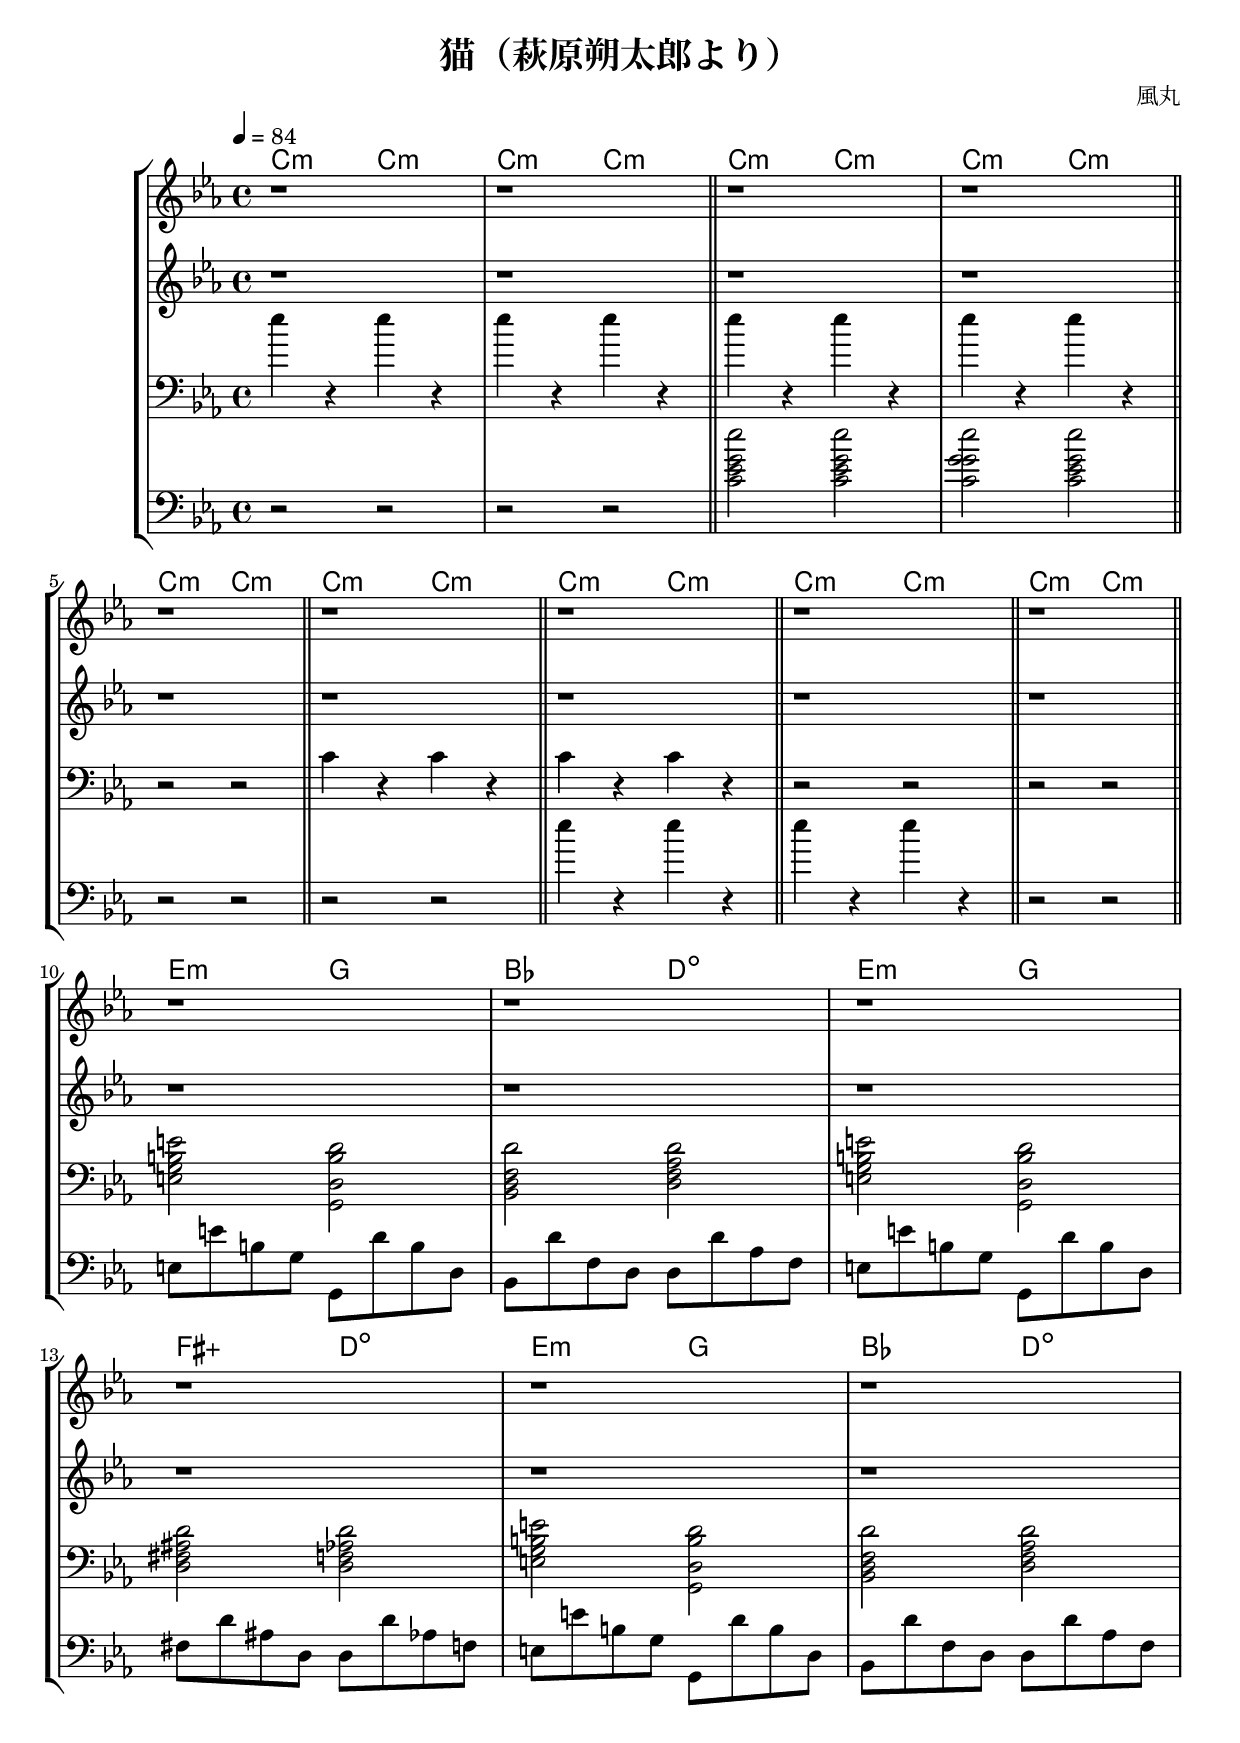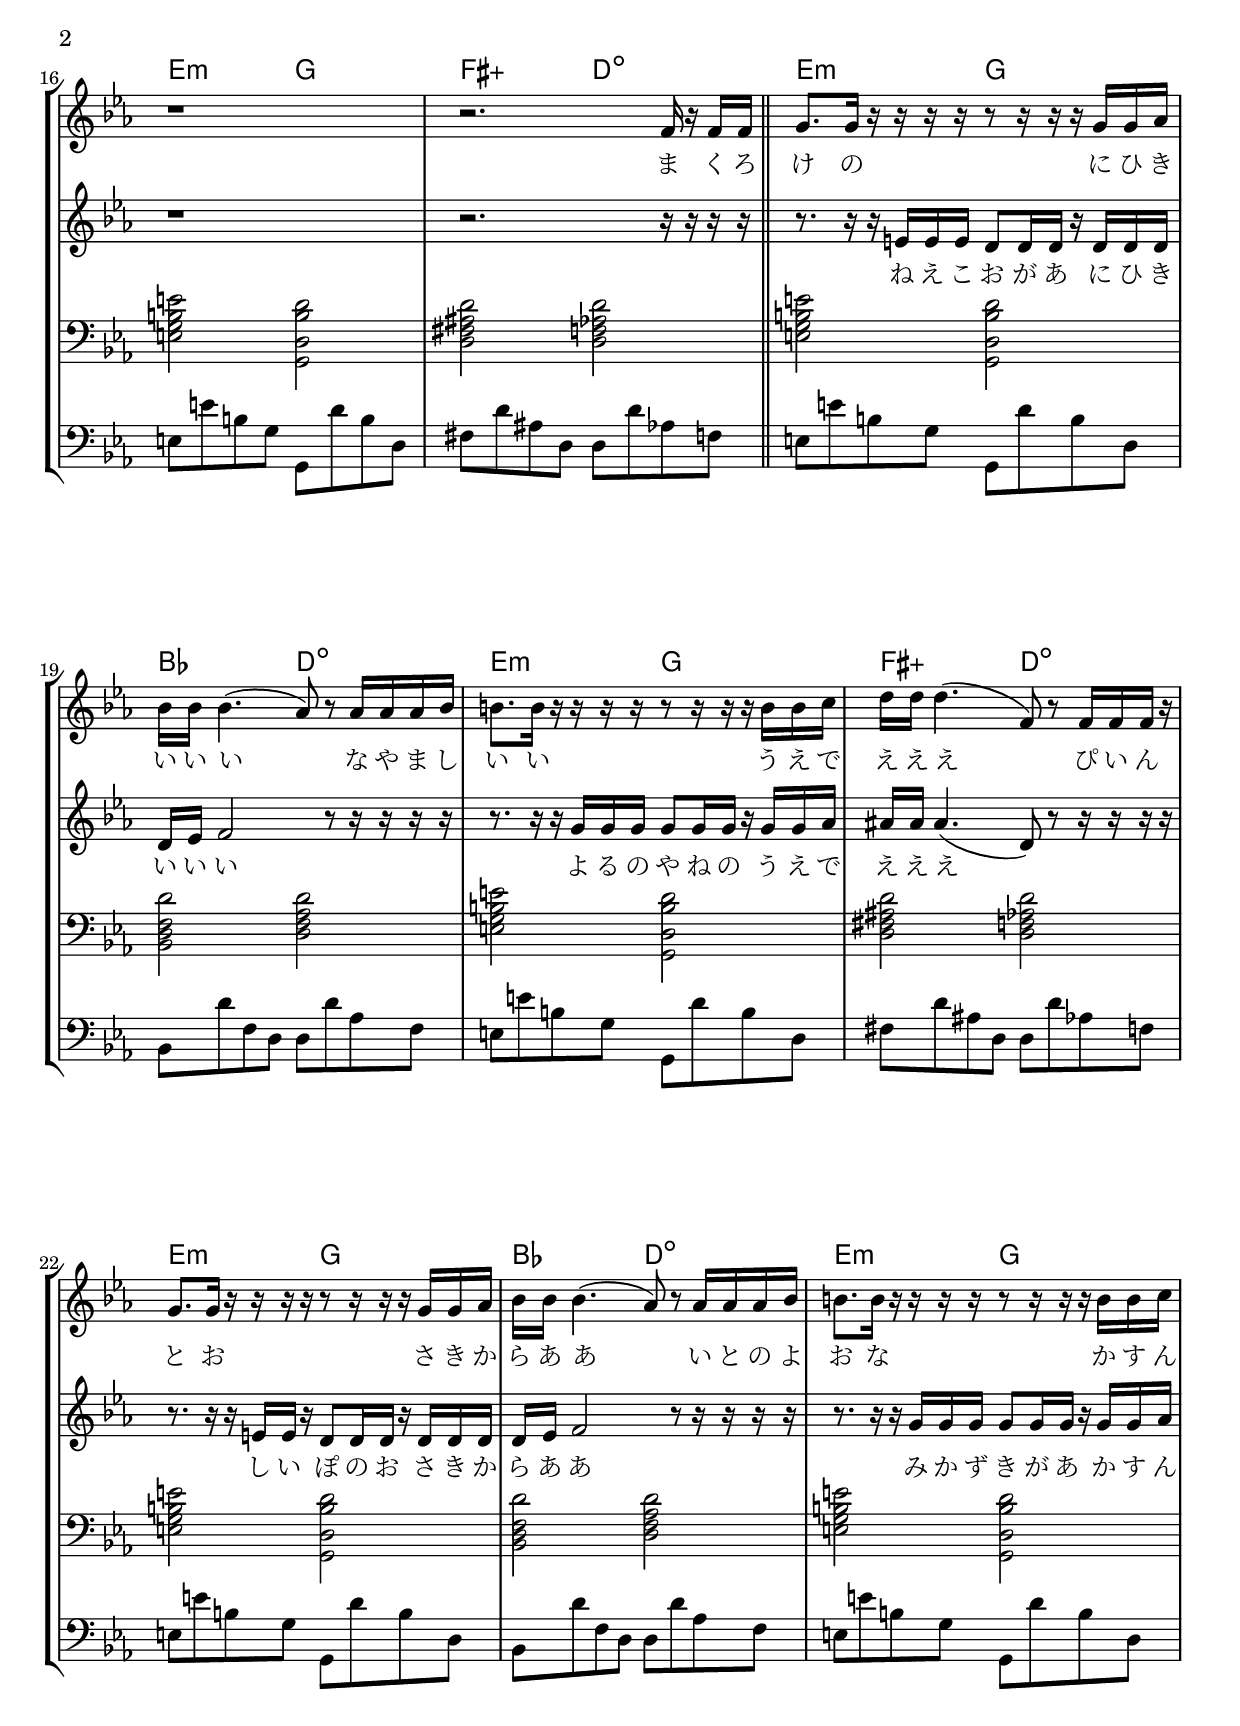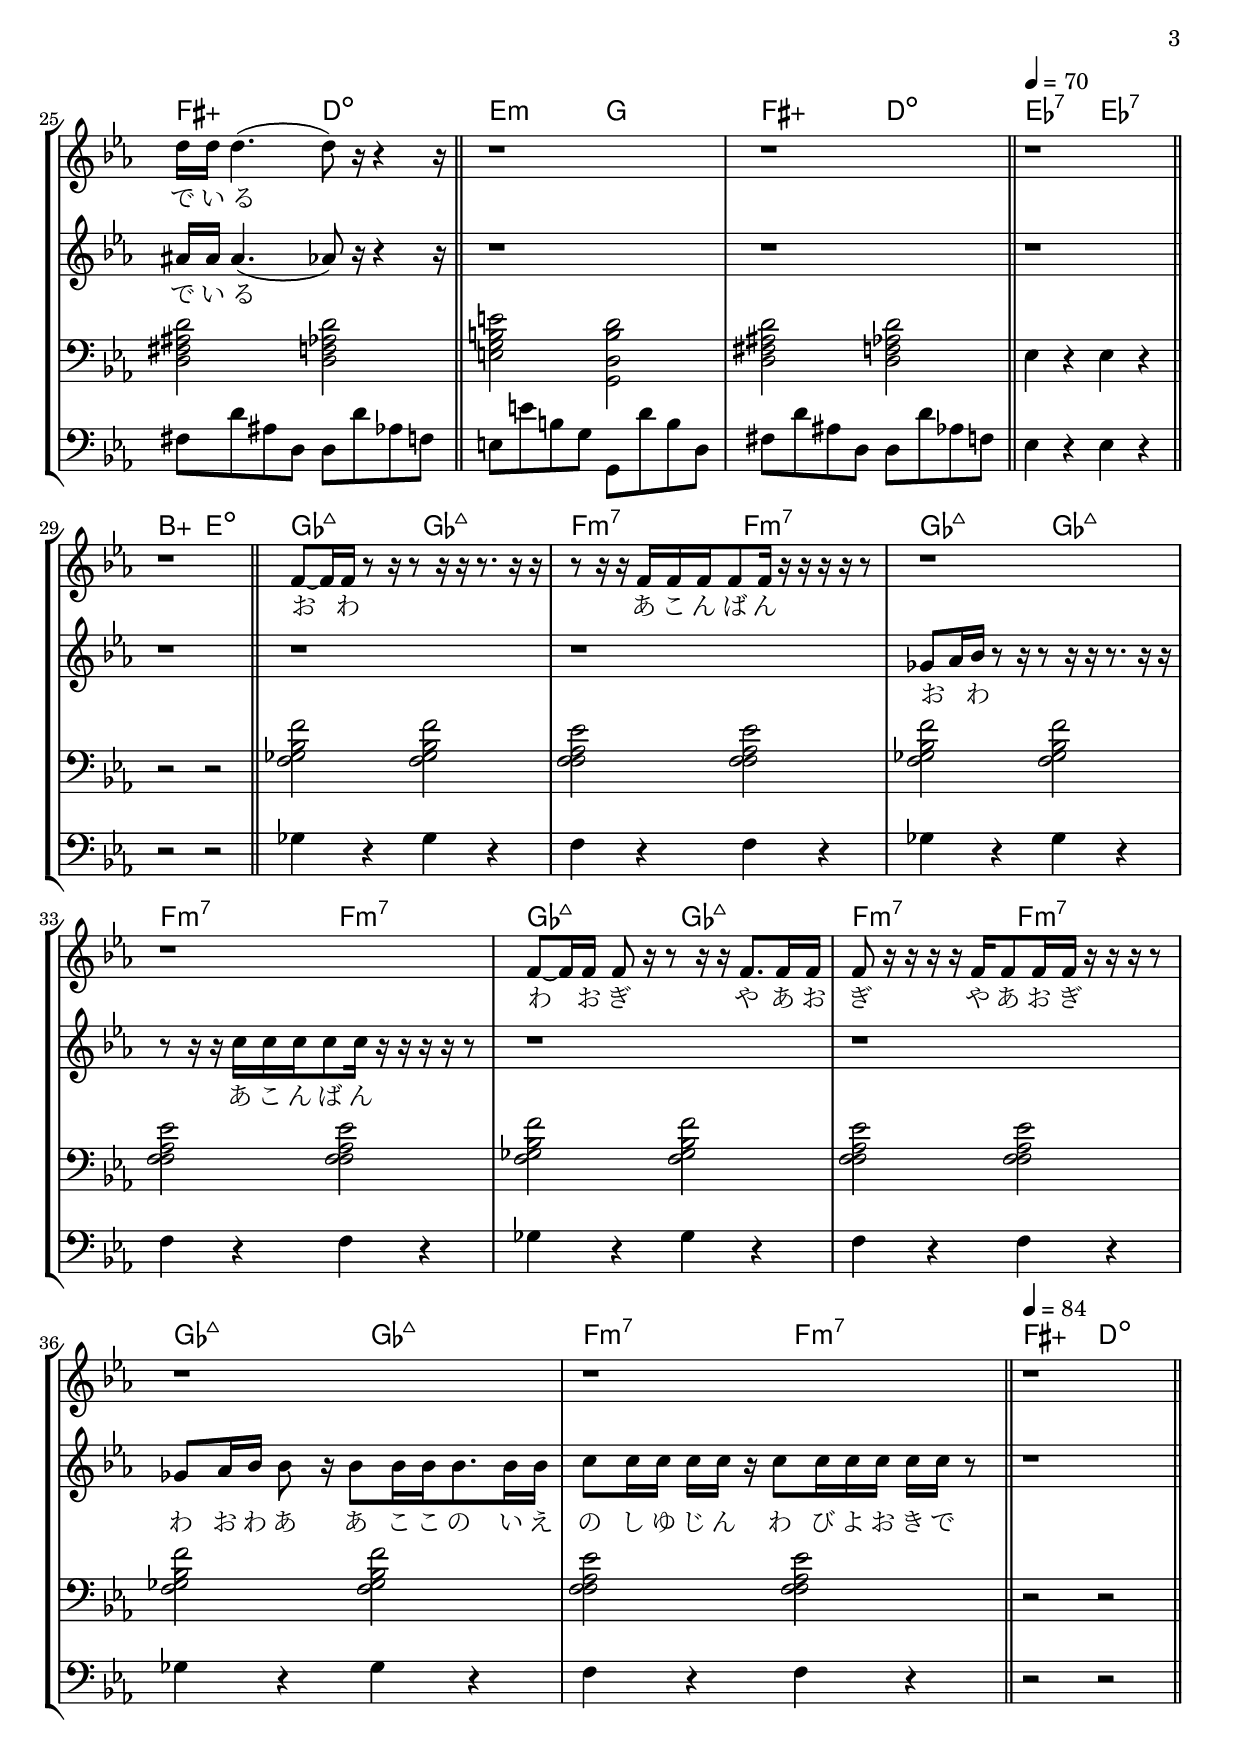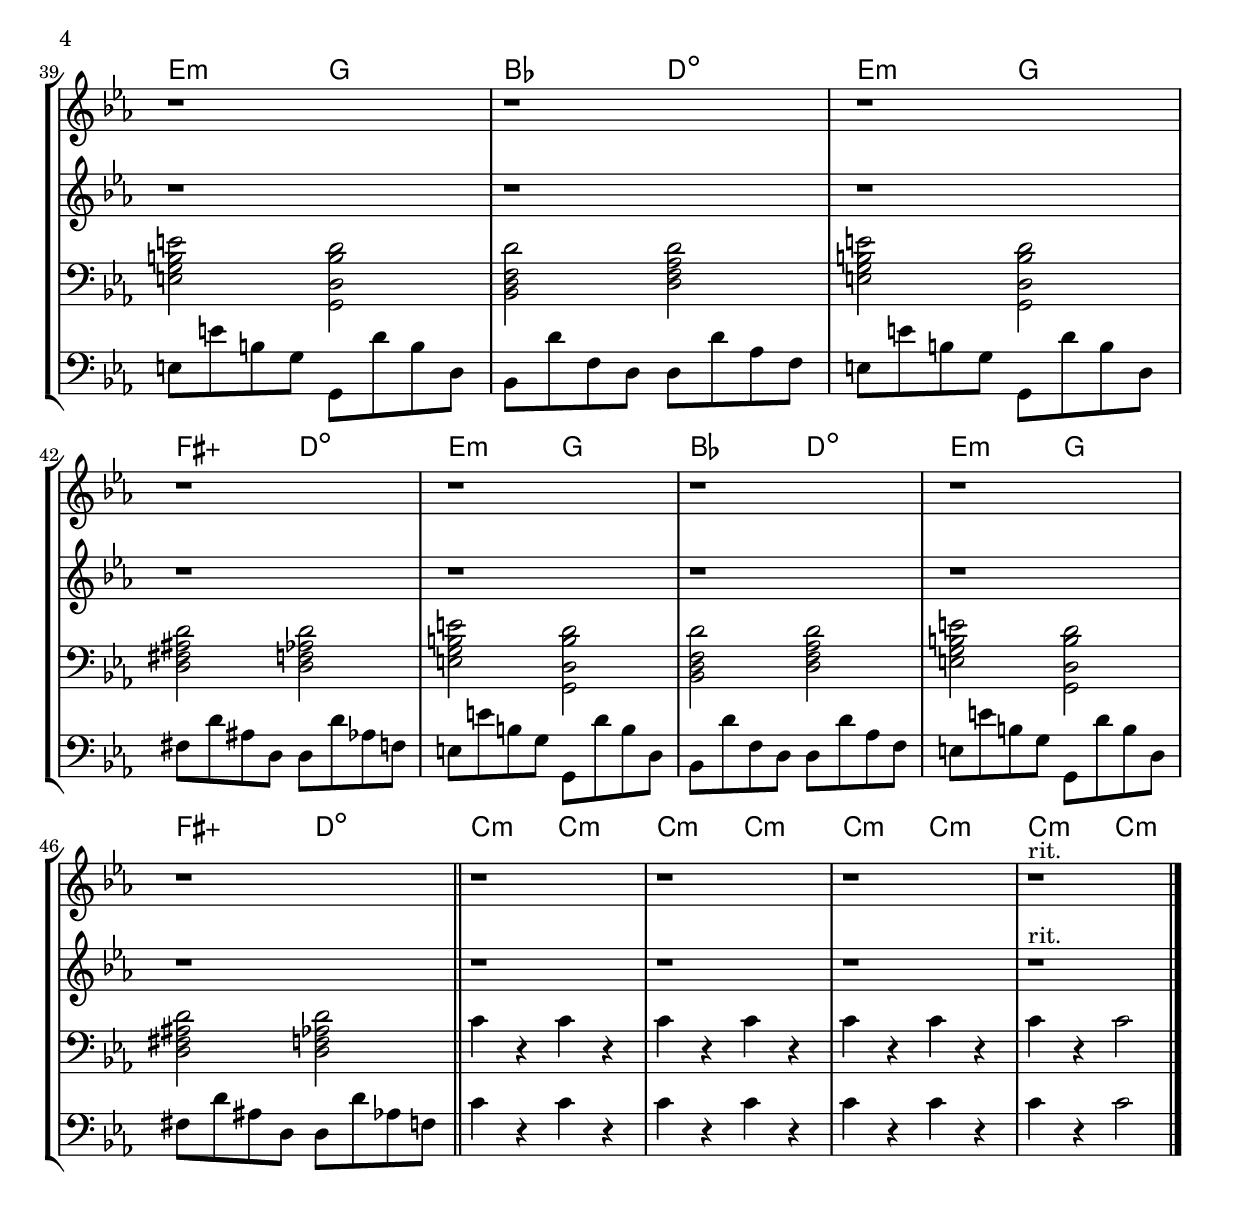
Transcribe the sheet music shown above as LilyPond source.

\version "2.12.1"

\header {
	title = \markup {猫（萩原朔太郎より）}
	composer = \markup \center-column {風丸}
}

harmony = \chordmode {
	c2:m c:m c:m c:m 

	c:m c:m c:m c:m 

	c:m c:m 

	c:m c:m 

	c:m c:m 

	c:m c:m 

	c:m c:m 

	e:m g bes d:dim e:m g fis:aug d:dim e:m g bes d:dim e:m g fis:aug d:dim 

	e:m g bes d:dim e:m g fis:aug d:dim e:m g bes d:dim e:m g fis:aug d:dim 

	e:m g fis:aug d:dim 

	es:7 es:7 

	b:aug e:dim 

	ges:maj7 ges:maj7 f:min7 f:min7 ges:maj7 ges:maj7 f:min7 f:min7 ges:maj7 ges:maj7 f:min7 f:min7 ges:maj7 ges:maj7 f:min7 f:min7 

	fis:aug d:dim 

	e:m g bes d:dim e:m g fis:aug d:dim e:m g bes d:dim e:m g fis:aug d:dim 

	c:m c:m c:m c:m c:m c:m c:m c:m 
}

melody = {
	\key es \major
	\tempo 4 = 84
	r1 | r1   
	r1 | r1   
	r1   
	r1   
	r1   
	r1   
	r1   
	r1 | r1 | r1 | r1 | r1 | r1 | r1 | r2. 
	\set Staff.midiInstrument = #"fss0.42"
	f'16  r16  f'16  f'16 
	g'8.  g'16  r16  r16  r16  r16  r8  r16  r16  r16  g'16  g'16  as'16 
	bes'16  bes'16  bes'4.  (as'8)  r8  as'16  as'16  as'16  bes'16 
	b'8.  b'16  r16  r16  r16  r16  r8  r16  r16  r16  b'16  b'16  c''16 
	d''16  d''16  d''4.  (f'8)  r8  f'16  f'16  f'16  r16 
	g'8.  g'16  r16  r16  r16  r16  r8  r16  r16  r16  g'16  g'16  as'16 
	bes'16  bes'16  bes'4.  (as'8)  r8  as'16  as'16  as'16  bes'16 
	b'8.  b'16  r16  r16  r16  r16  r8  r16  r16  r16  b'16  b'16  c''16 
	d''16  d''16  d''4.  (d''8)  r16  	r4~r16 	r1 | r1   
	\tempo 4 = 70
	r1   
	r1   
	\set Staff.midiInstrument = #"mmi0.34"
	f'8  f'16  f'16  r8  r16  r8  r16  r16  r8.  r16  r16 
	r8  r16  r16  f'16  f'16  f'16  f'8  f'16  r16  r16  r16  r16  r8 
	r1~ 
	r1 
	 f'8  f'16  f'16  f'8  r16  r8  r16  r16  f'8.  f'16  f'16 
	f'8  r16  r16  r16  r16  f'16  f'8  f'16  f'16  r16  r16  r16  r8 
	r1~ 
	r1
 	\tempo 4 = 84
	r1   
	r1 | r1 | r1 | r1 | r1 | r1 | r1 | r1   
	r1 | r1 | r1 | r1^"rit." \bar "|."
}

words = \lyricmode {
	
	
	
	
	
	
	
	
	ま  く  ろ  け  の  に  ひ  き  い  い  い  な  や  ま  し  い  い  う  え  で  え  え  え  ぴ  い  ん  と  お  さ  き  か  ら  あ  あ  い  と  の  よ  お  な  か  す  ん  で  い  る  
	
	
	
	お  わ  あ  こ  ん  ば  ん  わ  お  ぎ  や  あ  お  ぎ  や  あ  お  ぎ  や  あ  
	
	
	
}

secondmelody = {
	\key es \major
	\tempo 4 = 84
	r1 | r1   
	r1 | r1   
	r1   
	r1   
	r1   
	r1   
	r1   
	r1 | r1 | r1 | r1 | r1 | r1 | r1 | r2. 
	\set Staff.midiInstrument = #"fss0.42"
	r16  r16  r16  r16 
	r8.  r16  r16  e'16  e'16  e'16  d'8  d'16  d'16  r16  d'16  d'16  d'16 
	d'16  es'16  f'2  r8  r16  r16  r16  r16 
	r8.  r16  r16  g'16  g'16  g'16  g'8  g'16  g'16  r16  g'16  g'16  as'16 
	ais'16  ais'16  ais'4.  (d'8)  r8  r16  r16  r16  r16 
	r8.  r16  r16  e'16  e'16  r16  d'8  d'16  d'16  r16  d'16  d'16  d'16 
	d'16  es'16  f'2  r8  r16  r16  r16  r16 
	r8.  r16  r16  g'16  g'16  g'16  g'8  g'16  g'16  r16  g'16  g'16  as'16 
	ais'16  ais'16  ais'4.  (as'8)  r16  	r4~r16 	r1 | r1   
	\tempo 4 = 70
	r1   
	r1   
	\set Staff.midiInstrument = #"fss0.32"
	r1 
	r1 
	ges'8  as'16  bes'16  r8  r16  r8  r16  r16  r8.  r16  r16 
	r8  r16  r16  c''16  c''16  c''16  c''8  c''16  r16  r16  r16  r16  r8 
	r1 
	r1 
	ges'8  as'16  bes'16  bes'8  r16  bes'8  bes'16  bes'16  bes'8.  bes'16  bes'16 
	c''8  c''16  c''16  c''16  c''16  r16  c''8  c''16  c''16  c''16  c''16  c''16  r8
	\tempo 4 = 84
	r1   
	r1 | r1 | r1 | r1 | r1 | r1 | r1 | r1   
	r1 | r1 | r1 | r1^"rit." \bar "|."
}

secondwords = \lyricmode {
	
	
	
	
	
	
	
	
	ね  え  こ  お  が  あ  に  ひ  き  い  い  い  よ  る  の  や  ね  の  う  え  で  え  え  え  し  い  ぽ  の  お  さ  き  か  ら  あ  あ  み  か  ず  き  が  あ  か  す  ん  で  い  る  
	
	
	
	お  わ  あ  こ  ん  ば  ん  わ  お  わ  あ  あ  こ  こ  の  い  え  の  し  ゆ  じ  ん  わ  び  よ  お  き  で  す  
	
	
	
}

tempochange = {
	\tempo 4 = 84
	r1 | r1 \bar "||"
	\tempo 4 = 84
	r1 | r1 \bar "||"
	\tempo 4 = 84
	r1 \bar "||"
	\tempo 4 = 84
	r1 \bar "||"
	\tempo 4 = 84
	r1 \bar "||"
	\tempo 4 = 84
	r1 \bar "||"
	\tempo 4 = 84
	r1 \bar "||"
	\tempo 4 = 84
	r1 | r1 | r1 | r1 | r1 | r1 | r1 | r1 \bar "||"
	\tempo 4 = 84
	r1 | r1 | r1 | r1 | r1 | r1 | r1 | r1 \bar "||"
	\tempo 4 = 84
	r1 | r1 \bar "||"
	\tempo 4 = 70
	r1 \bar "||"
	\tempo 4 = 70
	r1 \bar "||"
	\tempo 4 = 70
	r1 | r1 | r1 | r1 | r1 | r1 | r1 | r1 \bar "||"
	\tempo 4 = 84
	r1 \bar "||"
	\tempo 4 = 84
	r1 | r1 | r1 | r1 | r1 | r1 | r1 | r1 \bar "||"
	\tempo 4 = 84
	r1 | r1 | r1 | \tempo 4 = 63 r2 \tempo 4 = 56 r2 \bar "|."
}

mainacc = {
	\clef bass
	\set Staff.midiInstrument = #"Guitar Fret Noise"
	\key es \major
	\tempo 4 = 84
	es''4 r4
	es''4 r4
	es''4 r4
	es''4 r4
	\bar "||"

	\set Staff.midiInstrument = #"Guitar Fret Noise"
	es''4 r4
	es''4 r4
	es''4 r4
	es''4 r4
	\bar "||"

	\set Staff.midiInstrument = #"Acoustic grand"
	r2
	r2
	\bar "||"

	\set Staff.midiInstrument = #"Tubular Bells"
	c'4 r4
	c'4 r4
	\bar "||"

	\set Staff.midiInstrument = #"Tubular Bells"
	c'4 r4
	c'4 r4
	\bar "||"

	\set Staff.midiInstrument = #"Acoustic grand"
	r2
	r2
	\bar "||"

	\set Staff.midiInstrument = #"Acoustic grand"
	r2
	r2
	\bar "||"

	\set Staff.midiInstrument = #"Electric Piano 1"
	<e g b e'>2
	<g, d b d'>2
	<bes, d f d'>2
	<d f as d'>2
	<e g b e'>2
	<g, d b d'>2
	<fis d ais d'>2
	<d f as d'>2
	<e g b e'>2
	<g, d b d'>2
	<bes, d f d'>2
	<d f as d'>2
	<e g b e'>2
	<g, d b d'>2
	<fis d ais d'>2
	<d f as d'>2
	\bar "||"

	\set Staff.midiInstrument = #"Electric Piano 1"
	<e g b e'>2
	<g, d b d'>2
	<bes, d f d'>2
	<d f as d'>2
	<e g b e'>2
	<g, d b d'>2
	<fis d ais d'>2
	<d f as d'>2
	<e g b e'>2
	<g, d b d'>2
	<bes, d f d'>2
	<d f as d'>2
	<e g b e'>2
	<g, d b d'>2
	<fis d ais d'>2
	<d f as d'>2
	\bar "||"

	\set Staff.midiInstrument = #"Electric Piano 1"
	<e g b e'>2
	<g, d b d'>2
	<fis d ais d'>2
	<d f as d'>2
	\bar "||"

	\set Staff.midiInstrument = #"Vibraphone"
	\tempo 4 = 70
	es4 r4
	es4 r4
	\bar "||"

	\set Staff.midiInstrument = #"Acoustic grand"
	r2
	r2
	\bar "||"

	\set Staff.midiInstrument = #"Music box"
	<ges f bes f'>2
	<ges f bes f'>2
	<f f as es'>2
	<f f as es'>2
	<ges f bes f'>2
	<ges f bes f'>2
	<f f as es'>2
	<f f as es'>2
	<ges f bes f'>2
	<ges f bes f'>2
	<f f as es'>2
	<f f as es'>2
	<ges f bes f'>2
	<ges f bes f'>2
	<f f as es'>2
	<f f as es'>2
	\bar "||"

	\set Staff.midiInstrument = #"Acoustic grand"
	\tempo 4 = 84
	r2
	r2
	\bar "||"

	\set Staff.midiInstrument = #"Electric Piano 1"
	<e g b e'>2
	<g, d b d'>2
	<bes, d f d'>2
	<d f as d'>2
	<e g b e'>2
	<g, d b d'>2
	<fis d ais d'>2
	<d f as d'>2
	<e g b e'>2
	<g, d b d'>2
	<bes, d f d'>2
	<d f as d'>2
	<e g b e'>2
	<g, d b d'>2
	<fis d ais d'>2
	<d f as d'>2
	\bar "||"

	\set Staff.midiInstrument = #"Tubular Bells"
	c'4 r4
	c'4 r4
	c'4 r4
	c'4 r4
	c'4 r4
	c'4 r4
	c'4 r4
	c'2
	\bar "|."
}

subacc = {
	\clef bass
	\set Staff.midiInstrument = #"Acoustic grand"
	\key es \major
	\tempo 4 = 84
	r2
	r2
	r2
	r2
	\bar "||"

	\set Staff.midiInstrument = #"Breath Noise"
	<c' es' g' es''>2
	<c' es' g' es''>2
	<c' g' g' es''>2
	<c' es' g' es''>2
	\bar "||"

	\set Staff.midiInstrument = #"Acoustic grand"
	r2
	r2
	\bar "||"

	\set Staff.midiInstrument = #"Acoustic grand"
	r2
	r2
	\bar "||"

	\set Staff.midiInstrument = #"Telephone Ring"
	es''4 r4
	es''4 r4
	\bar "||"

	\set Staff.midiInstrument = #"Telephone Ring"
	es''4 r4
	es''4 r4
	\bar "||"

	\set Staff.midiInstrument = #"Acoustic grand"
	r2
	r2
	\bar "||"

	\set Staff.midiInstrument = #"FX 3 (crystal)"
	e8 e' b g
	g,8 d' b d
	bes,8 d' f d
	d8 d' as f
	e8 e' b g
	g,8 d' b d
	fis8 d' ais d
	d8 d' as f
	e8 e' b g
	g,8 d' b d
	bes,8 d' f d
	d8 d' as f
	e8 e' b g
	g,8 d' b d
	fis8 d' ais d
	d8 d' as f
	\bar "||"

	\set Staff.midiInstrument = #"FX 3 (crystal)"
	e8 e' b g
	g,8 d' b d
	bes,8 d' f d
	d8 d' as f
	e8 e' b g
	g,8 d' b d
	fis8 d' ais d
	d8 d' as f
	e8 e' b g
	g,8 d' b d
	bes,8 d' f d
	d8 d' as f
	e8 e' b g
	g,8 d' b d
	fis8 d' ais d
	d8 d' as f
	\bar "||"

	\set Staff.midiInstrument = #"FX 3 (crystal)"
	e8 e' b g
	g,8 d' b d
	fis8 d' ais d
	d8 d' as f
	\bar "||"

	\set Staff.midiInstrument = #"Tubular Bells"
	\tempo 4 = 70
	es4 r4
	es4 r4
	\bar "||"

	\set Staff.midiInstrument = #"Acoustic grand"
	r2
	r2
	\bar "||"

	\set Staff.midiInstrument = #"Tubular Bells"
	ges4 r4
	ges4 r4
	f4 r4
	f4 r4
	ges4 r4
	ges4 r4
	f4 r4
	f4 r4
	ges4 r4
	ges4 r4
	f4 r4
	f4 r4
	ges4 r4
	ges4 r4
	f4 r4
	f4 r4
	\bar "||"

	\set Staff.midiInstrument = #"Acoustic grand"
	\tempo 4 = 84
	r2
	r2
	\bar "||"

	\set Staff.midiInstrument = #"FX 3 (crystal)"
	e8 e' b g
	g,8 d' b d
	bes,8 d' f d
	d8 d' as f
	e8 e' b g
	g,8 d' b d
	fis8 d' ais d
	d8 d' as f
	e8 e' b g
	g,8 d' b d
	bes,8 d' f d
	d8 d' as f
	e8 e' b g
	g,8 d' b d
	fis8 d' ais d
	d8 d' as f
	\bar "||"

	\set Staff.midiInstrument = #"Tubular Bells"
	c'4 r4
	c'4 r4
	c'4 r4
	c'4 r4
	c'4 r4
	c'4 r4
	c'4 r4
	c'2
	\bar "|."
}

percA = {
	\drummode {
	r1 |r1 \bar "||"
	r1 |r1 \bar "||"
	r1 \bar "||"
	r1 \bar "||"
	r1 \bar "||"
	r1 \bar "||"
	r1 \bar "||"
	r1 |r1 |r1 |r1 |r1 |r1 |r1 |r1 \bar "||"
	r1 |r1 |r1 |r1 |r1 |r1 |r1 |r1 \bar "||"
	r1 |r1 \bar "||"
	r1 \bar "||"
	r1 \bar "||"
	r1 |r1 |r1 |r1 |r1 |r1 |r1 |r1 \bar "||"
	r1 \bar "||"
	r1 |r1 |r1 |r1 |r1 |r1 |r1 |r1 \bar "||"
	r1 |r1 |r1 |r1 \bar "|."
	}
}

percB = {
	\drummode {
	r1 |r1 \bar "||"
	r1 |r1 \bar "||"
	r1 \bar "||"
	r1 \bar "||"
	r1 \bar "||"
	r1 \bar "||"
	r1 \bar "||"
	r1 |r1 |r1 |r1 |r1 |r1 |r1 |r1 \bar "||"
	r1 |r1 |r1 |r1 |r1 |r1 |r1 |r1 \bar "||"
	r1 |r1 \bar "||"
	r1 \bar "||"
	r1 \bar "||"
	r1 |r1 |r1 |r1 |r1 |r1 |r1 |r1 \bar "||"
	r1 \bar "||"
	r1 |r1 |r1 |r1 |r1 |r1 |r1 |r1 \bar "||"
	r1 |r1 |r1 |r1 \bar "|."
	}
}

percC = {
	\drummode {
	r1 |r1 \bar "||"
	r1 |r1 \bar "||"
	r1 \bar "||"
	r1 \bar "||"
	r1 \bar "||"
	r1 \bar "||"
	r1 \bar "||"
	r1 |r1 |r1 |r1 |r1 |r1 |r1 |r1 \bar "||"
	r1 |r1 |r1 |r1 |r1 |r1 |r1 |r1 \bar "||"
	r1 |r1 \bar "||"
	r1 \bar "||"
	r1 \bar "||"
	r1 |r1 |r1 |r1 |r1 |r1 |r1 |r1 \bar "||"
	r1 \bar "||"
	r1 |r1 |r1 |r1 |r1 |r1 |r1 |r1 \bar "||"
	r1 |r1 |r1 |r1 \bar "|."
	}
}

percD = {
	\drummode {
	r1 |r1 \bar "||"
	r1 |r1 \bar "||"
	r1 \bar "||"
	r1 \bar "||"
	r1 \bar "||"
	r1 \bar "||"
	r1 \bar "||"
	r1 |r1 |r1 |r1 |r1 |r1 |r1 |r1 \bar "||"
	r1 |r1 |r1 |r1 |r1 |r1 |r1 |r1 \bar "||"
	r1 |r1 \bar "||"
	r1 \bar "||"
	r1 \bar "||"
	r1 |r1 |r1 |r1 |r1 |r1 |r1 |r1 \bar "||"
	r1 \bar "||"
	r1 |r1 |r1 |r1 |r1 |r1 |r1 |r1 \bar "||"
	r1 |r1 |r1 |r1 \bar "|."
	}
}

percE = {
	\drummode {
	r1 |r1 \bar "||"
	r1 |r1 \bar "||"
	r1 \bar "||"
	r1 \bar "||"
	r1 \bar "||"
	r1 \bar "||"
	r1 \bar "||"
	r1 |r1 |r1 |r1 |r1 |r1 |r1 |r1 \bar "||"
	r1 |r1 |r1 |r1 |r1 |r1 |r1 |r1 \bar "||"
	r1 |r1 \bar "||"
	r1 \bar "||"
	r1 \bar "||"
	r1 |r1 |r1 |r1 |r1 |r1 |r1 |r1 \bar "||"
	r1 \bar "||"
	r1 |r1 |r1 |r1 |r1 |r1 |r1 |r1 \bar "||"
	r1 |r1 |r1 |r1 \bar "|."
	}
}

\score {
	<<
		\new StaffGroup <<
			\new ChordNames {\harmony}
			\new Voice = "melody" {\melody}
			\new Lyrics \lyricsto "melody" \words
			\new Voice = "secondmelody" {\secondmelody}
			\new Lyrics \lyricsto "secondmelody" \secondwords
			\new Staff = "mainacc" {\mainacc}
			\new Staff = "subacc" {\subacc}
		>>
	>>
	\layout { }
}
